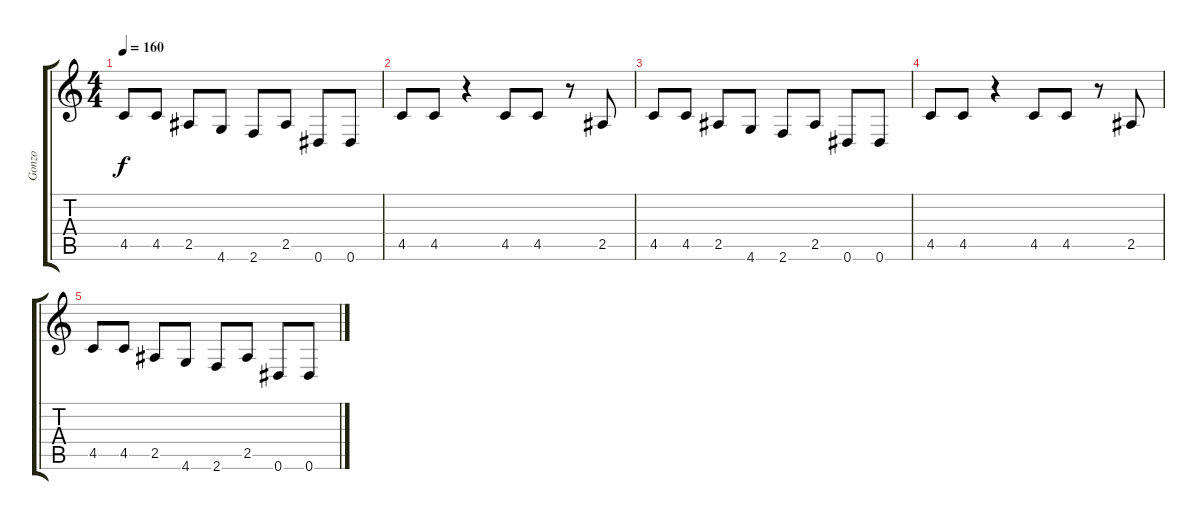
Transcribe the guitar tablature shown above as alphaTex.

\track ("Gonzo" "Gonzo") {instrument distortionguitar}
\staff {score tabs}
\tuning (Eb4 Bb3 Gb3 Db3 Ab2 Eb2) {hide}
\ts (4 4)
\tempo 160
\clef g2
\ks c
4.5.8{dy f} 4.5.8 2.5.8 4.6.8 2.6.8 2.5.8 0.6.8 0.6.8 |
4.5.8 4.5.8 r.4 4.5.8 4.5.8 r.8 2.5.8 |
4.5.8 4.5.8 2.5.8 4.6.8 2.6.8 2.5.8 0.6.8 0.6.8 |
4.5.8 4.5.8 r.4 4.5.8 4.5.8 r.8 2.5.8 |
4.5.8 4.5.8 2.5.8 4.6.8 2.6.8 2.5.8 0.6.8 0.6.8
